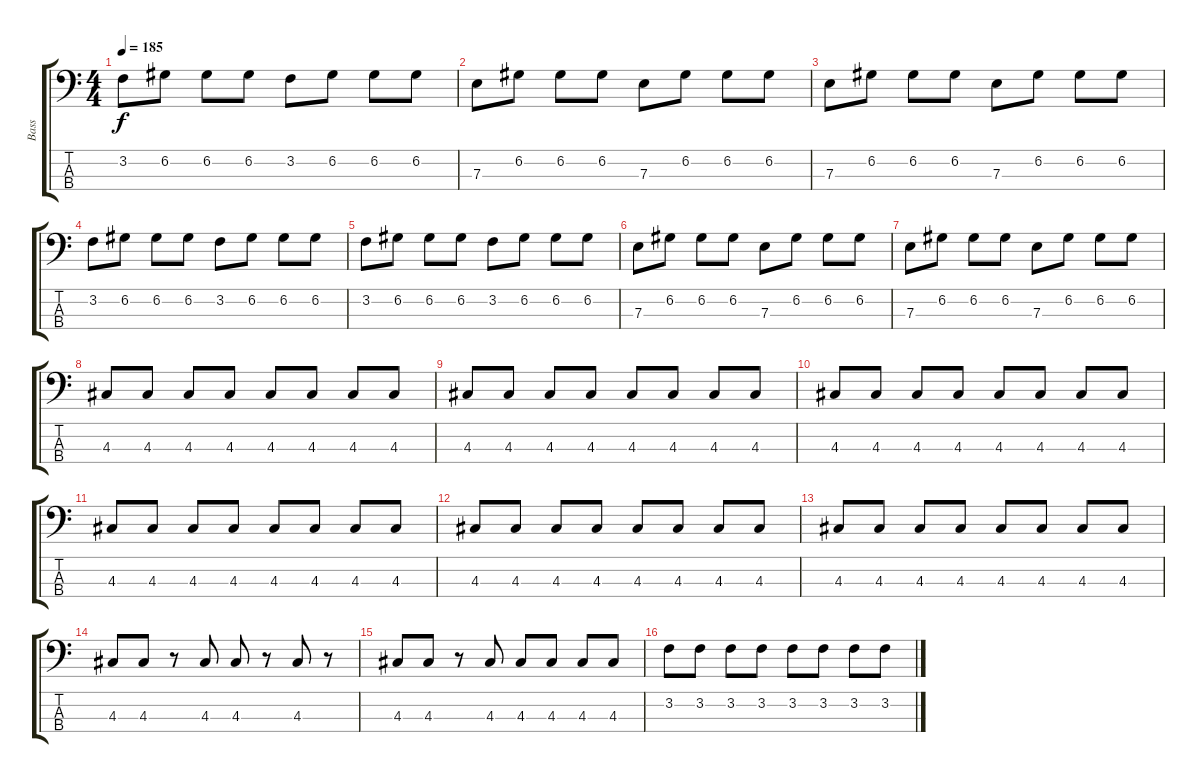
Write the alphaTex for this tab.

\track ("Bass" "Bass") {instrument electricbasspick}
\staff {score tabs}
\tuning (G2 D2 A1 E1) {hide}
\ts (4 4)
\tempo 185
\clef f4
\ks c
3.2.8{dy f} 6.2.8 6.2.8 6.2.8 3.2.8 6.2.8 6.2.8 6.2.8 |
7.3.8 6.2.8 6.2.8 6.2.8 7.3.8 6.2.8 6.2.8 6.2.8 |
7.3.8 6.2.8 6.2.8 6.2.8 7.3.8 6.2.8 6.2.8 6.2.8 |
3.2.8 6.2.8 6.2.8 6.2.8 3.2.8 6.2.8 6.2.8 6.2.8 |
3.2.8 6.2.8 6.2.8 6.2.8 3.2.8 6.2.8 6.2.8 6.2.8 |
7.3.8 6.2.8 6.2.8 6.2.8 7.3.8 6.2.8 6.2.8 6.2.8 |
7.3.8 6.2.8 6.2.8 6.2.8 7.3.8 6.2.8 6.2.8 6.2.8 |
4.3.8 4.3.8 4.3.8 4.3.8 4.3.8 4.3.8 4.3.8 4.3.8 |
4.3.8 4.3.8 4.3.8 4.3.8 4.3.8 4.3.8 4.3.8 4.3.8 |
4.3.8 4.3.8 4.3.8 4.3.8 4.3.8 4.3.8 4.3.8 4.3.8 |
4.3.8 4.3.8 4.3.8 4.3.8 4.3.8 4.3.8 4.3.8 4.3.8 |
4.3.8 4.3.8 4.3.8 4.3.8 4.3.8 4.3.8 4.3.8 4.3.8 |
4.3.8 4.3.8 4.3.8 4.3.8 4.3.8 4.3.8 4.3.8 4.3.8 |
4.3.8 4.3.8 r.8 4.3.8 4.3.8 r.8 4.3.8 r.8 |
4.3.8 4.3.8 r.8 4.3.8 4.3.8 4.3.8 4.3.8 4.3.8 |
3.2.8 3.2.8 3.2.8 3.2.8 3.2.8 3.2.8 3.2.8 3.2.8
